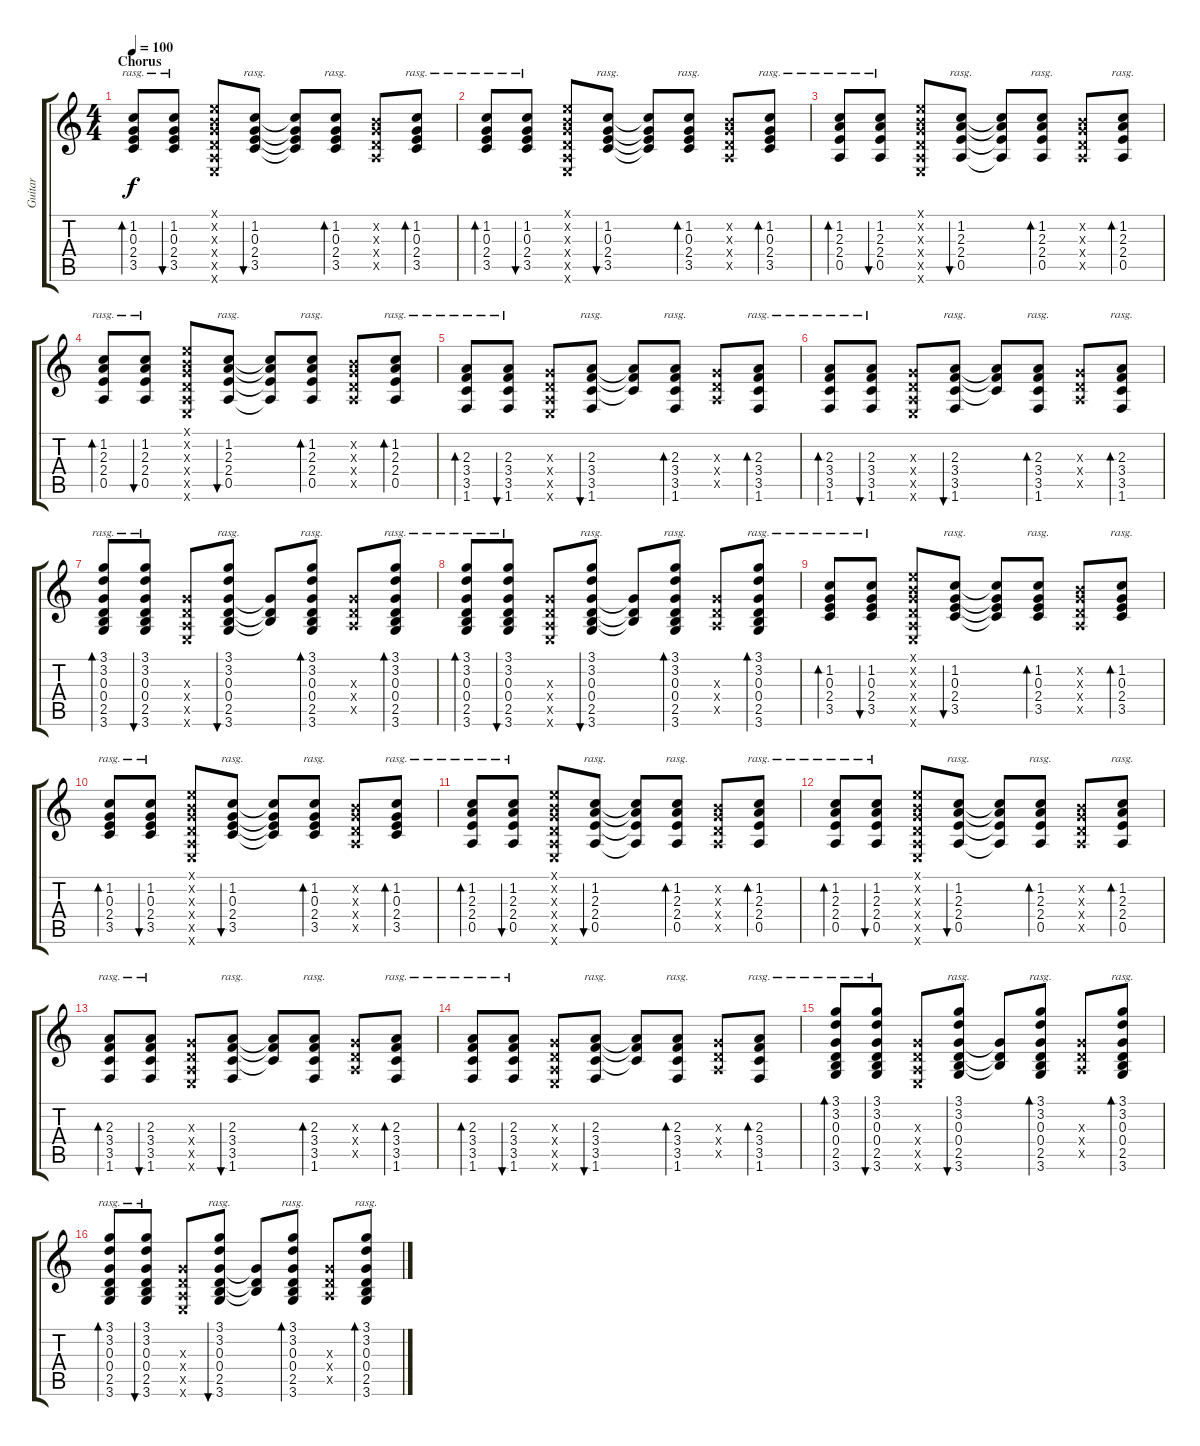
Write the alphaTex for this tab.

\track ("Guitar" "Guitar") {instrument acousticguitarsteel}
\staff {score tabs}
\tuning (E4 B3 G3 D3 A2 E2) {hide}
\ts (4 4)
\section ("" "Chorus")
\tempo 100
\clef g2
\ks c
(1.2 0.3 2.4 3.5).8{bd 240 rasg ii dy f} (1.2 0.3 2.4 3.5).8{bu 240 rasg ii} (0.1{x} 0.2{x} 0.3{x} 0.4{x} 0.5{x} 0.6{x}).8 (1.2 0.3 2.4 3.5).8{bu 240 rasg ii} (1.2{t} 0.3{t} 2.4{t} 3.5{t}).8 (1.2 0.3 2.4 3.5).8{bd 120 rasg ii} (0.2{x} 0.3{x} 0.4{x} 0.5{x}).8 (1.2 0.3 2.4 3.5).8{bd 120 rasg ii} |
(1.2 0.3 2.4 3.5).8{bd 240 rasg ii} (1.2 0.3 2.4 3.5).8{bu 240 rasg ii} (0.1{x} 0.2{x} 0.3{x} 0.4{x} 0.5{x} 0.6{x}).8 (1.2 0.3 2.4 3.5).8{bu 240 rasg ii} (1.2{t} 0.3{t} 2.4{t} 3.5{t}).8 (1.2 0.3 2.4 3.5).8{bd 120 rasg ii} (0.2{x} 0.3{x} 0.4{x} 0.5{x}).8 (1.2 0.3 2.4 3.5).8{bd 120 rasg ii} |
(1.2 2.3 2.4 0.5).8{bd 240 rasg ii} (1.2 2.3 2.4 0.5).8{bu 240 rasg ii} (0.1{x} 0.2{x} 0.3{x} 0.4{x} 0.5{x} 0.6{x}).8 (1.2 2.3 2.4 0.5).8{bu 240 rasg ii} (1.2{t} 2.3{t} 2.4{t} 0.5{t}).8 (1.2 2.3 2.4 0.5).8{bd 120 rasg ii} (0.2{x} 0.3{x} 0.4{x} 0.5{x}).8 (1.2 2.3 2.4 0.5).8{bd 120 rasg ii} |
(1.2 2.3 2.4 0.5).8{bd 240 rasg ii} (1.2 2.3 2.4 0.5).8{bu 240 rasg ii} (0.1{x} 0.2{x} 0.3{x} 0.4{x} 0.5{x} 0.6{x}).8 (1.2 2.3 2.4 0.5).8{bu 240 rasg ii} (1.2{t} 2.3{t} 2.4{t} 0.5{t}).8 (1.2 2.3 2.4 0.5).8{bd 120 rasg ii} (0.2{x} 0.3{x} 0.4{x} 0.5{x}).8 (1.2 2.3 2.4 0.5).8{bd 120 rasg ii} |
(2.3 3.4 3.5 1.6).8{bd 240 rasg ii} (2.3 3.4 3.5 1.6).8{bu 240 rasg ii} (0.3{x} 0.4{x} 0.5{x} 0.6{x}).8 (2.3 3.4 3.5 1.6).8{bu 240 rasg ii} (2.3{t} 3.4{t} 3.5{t}).8 (2.3 3.4 3.5 1.6).8{bd 120 rasg ii} (0.3{x} 0.4{x} 0.5{x}).8 (2.3 3.4 3.5 1.6).8{bd 120 rasg ii} |
(2.3 3.4 3.5 1.6).8{bd 240 rasg ii} (2.3 3.4 3.5 1.6).8{bu 240 rasg ii} (0.3{x} 0.4{x} 0.5{x} 0.6{x}).8 (2.3 3.4 3.5 1.6).8{bu 240 rasg ii} (2.3{t} 3.4{t} 3.5{t}).8 (2.3 3.4 3.5 1.6).8{bd 120 rasg ii} (0.3{x} 0.4{x} 0.5{x}).8 (2.3 3.4 3.5 1.6).8{bd 120 rasg ii} |
(3.1 3.2 0.3 0.4 2.5 3.6).8{bd 240 rasg ii} (3.1 3.2 0.3 0.4 2.5 3.6).8{bu 240 rasg ii} (0.3{x} 0.4{x} 0.5{x} 0.6{x}).8 (3.1 3.2 0.3 0.4 2.5 3.6).8{bu 240 rasg ii} (0.3{t} 0.4{t} 2.5{t}).8 (3.1 3.2 0.3 0.4 2.5 3.6).8{bd 120 rasg ii} (0.3{x} 0.4{x} 0.5{x}).8 (3.1 3.2 0.3 0.4 2.5 3.6).8{bd 120 rasg ii} |
(3.1 3.2 0.3 0.4 2.5 3.6).8{bd 240 rasg ii} (3.1 3.2 0.3 0.4 2.5 3.6).8{bu 240 rasg ii} (0.3{x} 0.4{x} 0.5{x} 0.6{x}).8 (3.1 3.2 0.3 0.4 2.5 3.6).8{bu 240 rasg ii} (0.3{t} 0.4{t} 2.5{t}).8 (3.1 3.2 0.3 0.4 2.5 3.6).8{bd 120 rasg ii} (0.3{x} 0.4{x} 0.5{x}).8 (3.1 3.2 0.3 0.4 2.5 3.6).8{bd 120 rasg ii} |
(1.2 0.3 2.4 3.5).8{bd 240 rasg ii} (1.2 0.3 2.4 3.5).8{bu 240 rasg ii} (0.1{x} 0.2{x} 0.3{x} 0.4{x} 0.5{x} 0.6{x}).8 (1.2 0.3 2.4 3.5).8{bu 240 rasg ii} (1.2{t} 0.3{t} 2.4{t} 3.5{t}).8 (1.2 0.3 2.4 3.5).8{bd 120 rasg ii} (0.2{x} 0.3{x} 0.4{x} 0.5{x}).8 (1.2 0.3 2.4 3.5).8{bd 120 rasg ii} |
(1.2 0.3 2.4 3.5).8{bd 240 rasg ii} (1.2 0.3 2.4 3.5).8{bu 240 rasg ii} (0.1{x} 0.2{x} 0.3{x} 0.4{x} 0.5{x} 0.6{x}).8 (1.2 0.3 2.4 3.5).8{bu 240 rasg ii} (1.2{t} 0.3{t} 2.4{t} 3.5{t}).8 (1.2 0.3 2.4 3.5).8{bd 120 rasg ii} (0.2{x} 0.3{x} 0.4{x} 0.5{x}).8 (1.2 0.3 2.4 3.5).8{bd 120 rasg ii} |
(1.2 2.3 2.4 0.5).8{bd 240 rasg ii} (1.2 2.3 2.4 0.5).8{bu 240 rasg ii} (0.1{x} 0.2{x} 0.3{x} 0.4{x} 0.5{x} 0.6{x}).8 (1.2 2.3 2.4 0.5).8{bu 240 rasg ii} (1.2{t} 2.3{t} 2.4{t} 0.5{t}).8 (1.2 2.3 2.4 0.5).8{bd 120 rasg ii} (0.2{x} 0.3{x} 0.4{x} 0.5{x}).8 (1.2 2.3 2.4 0.5).8{bd 120 rasg ii} |
(1.2 2.3 2.4 0.5).8{bd 240 rasg ii} (1.2 2.3 2.4 0.5).8{bu 240 rasg ii} (0.1{x} 0.2{x} 0.3{x} 0.4{x} 0.5{x} 0.6{x}).8 (1.2 2.3 2.4 0.5).8{bu 240 rasg ii} (1.2{t} 2.3{t} 2.4{t} 0.5{t}).8 (1.2 2.3 2.4 0.5).8{bd 120 rasg ii} (0.2{x} 0.3{x} 0.4{x} 0.5{x}).8 (1.2 2.3 2.4 0.5).8{bd 120 rasg ii} |
(2.3 3.4 3.5 1.6).8{bd 240 rasg ii} (2.3 3.4 3.5 1.6).8{bu 240 rasg ii} (0.3{x} 0.4{x} 0.5{x} 0.6{x}).8 (2.3 3.4 3.5 1.6).8{bu 240 rasg ii} (2.3{t} 3.4{t} 3.5{t}).8 (2.3 3.4 3.5 1.6).8{bd 120 rasg ii} (0.3{x} 0.4{x} 0.5{x}).8 (2.3 3.4 3.5 1.6).8{bd 120 rasg ii} |
(2.3 3.4 3.5 1.6).8{bd 240 rasg ii} (2.3 3.4 3.5 1.6).8{bu 240 rasg ii} (0.3{x} 0.4{x} 0.5{x} 0.6{x}).8 (2.3 3.4 3.5 1.6).8{bu 240 rasg ii} (2.3{t} 3.4{t} 3.5{t}).8 (2.3 3.4 3.5 1.6).8{bd 120 rasg ii} (0.3{x} 0.4{x} 0.5{x}).8 (2.3 3.4 3.5 1.6).8{bd 120 rasg ii} |
(3.1 3.2 0.3 0.4 2.5 3.6).8{bd 240 rasg ii} (3.1 3.2 0.3 0.4 2.5 3.6).8{bu 240 rasg ii} (0.3{x} 0.4{x} 0.5{x} 0.6{x}).8 (3.1 3.2 0.3 0.4 2.5 3.6).8{bu 240 rasg ii} (0.3{t} 0.4{t} 2.5{t}).8 (3.1 3.2 0.3 0.4 2.5 3.6).8{bd 120 rasg ii} (0.3{x} 0.4{x} 0.5{x}).8 (3.1 3.2 0.3 0.4 2.5 3.6).8{bd 120 rasg ii} |
(3.1 3.2 0.3 0.4 2.5 3.6).8{bd 240 rasg ii} (3.1 3.2 0.3 0.4 2.5 3.6).8{bu 240 rasg ii} (0.3{x} 0.4{x} 0.5{x} 0.6{x}).8 (3.1 3.2 0.3 0.4 2.5 3.6).8{bu 240 rasg ii} (0.3{t} 0.4{t} 2.5{t}).8 (3.1 3.2 0.3 0.4 2.5 3.6).8{bd 120 rasg ii} (0.3{x} 0.4{x} 0.5{x}).8 (3.1 3.2 0.3 0.4 2.5 3.6).8{bd 120 rasg ii}
